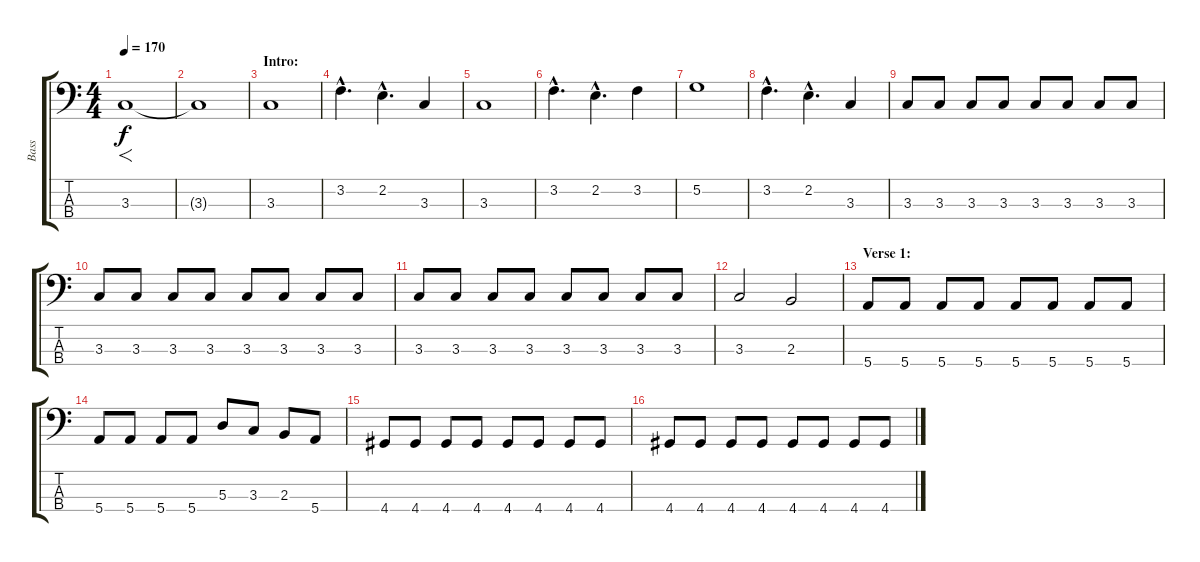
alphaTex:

\track ("Bass" "Bass") {instrument electricbasspick}
\staff {score tabs}
\tuning (G2 D2 A1 E1) {hide}
\ts (4 4)
\tempo 170
\clef f4
\ks c
3.3.1{f dy f instrument stringensemble1} |
3.3{t}.1 |
\section ("" "Intro:")
3.3.1{volume 16 instrument electricbasspick} |
3.2{hac}.4{d} 2.2{hac}.4{d} 3.3.4 |
3.3.1 |
3.2{hac}.4{d} 2.2{hac}.4{d} 3.2.4 |
5.2.1 |
3.2{hac}.4{d} 2.2{hac}.4{d} 3.3.4 |
3.3.8 3.3.8 3.3.8 3.3.8 3.3.8 3.3.8 3.3.8 3.3.8 |
3.3.8 3.3.8 3.3.8 3.3.8 3.3.8 3.3.8 3.3.8 3.3.8 |
3.3.8 3.3.8 3.3.8 3.3.8 3.3.8 3.3.8 3.3.8 3.3.8 |
3.3.2 2.3.2 |
\section ("" "Verse 1:")
5.4.8 5.4.8 5.4.8 5.4.8 5.4.8 5.4.8 5.4.8 5.4.8 |
5.4.8 5.4.8 5.4.8 5.4.8 5.3.8 3.3.8 2.3.8 5.4.8 |
4.4.8 4.4.8 4.4.8 4.4.8 4.4.8 4.4.8 4.4.8 4.4.8 |
4.4.8 4.4.8 4.4.8 4.4.8 4.4.8 4.4.8 4.4.8 4.4.8
